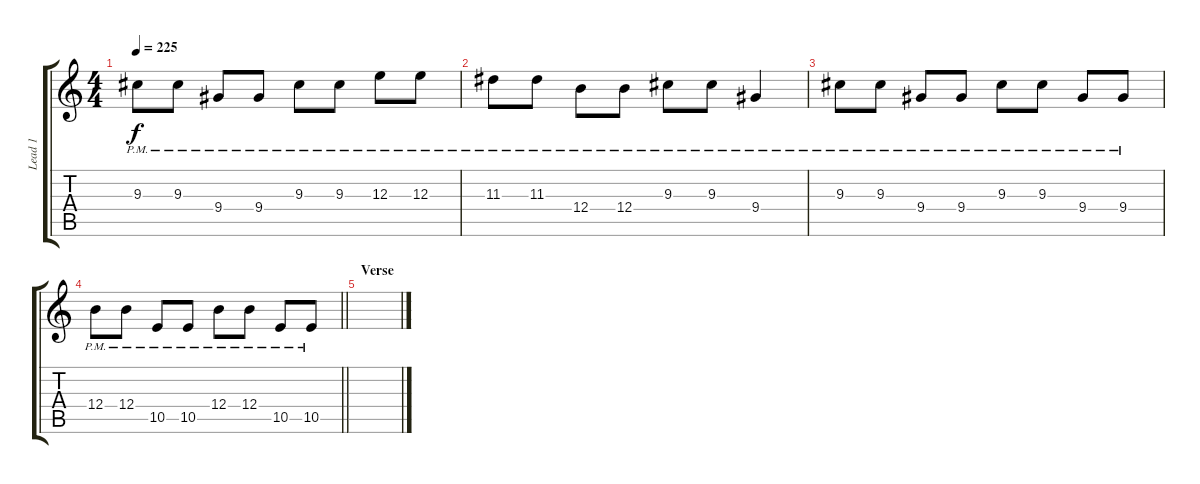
\track ("Lead 1" "Lead 1") {instrument distortionguitar}
\staff {score tabs}
\tuning (Db4 Ab3 E3 B2 Gb2 Db2) {hide}
\ts (4 4)
\tempo 225
\clef g2
\ks c
9.3{pm}.8{dy f} 9.3{pm}.8 9.4{pm}.8 9.4{pm}.8 9.3{pm}.8 9.3{pm}.8 12.3{pm}.8 12.3{pm}.8 |
11.3{pm}.8 11.3{pm}.8 12.4{pm}.8 12.4{pm}.8 9.3{pm}.8 9.3{pm}.8 9.4{pm}.4 |
9.3{pm}.8 9.3{pm}.8 9.4{pm}.8 9.4{pm}.8 9.3{pm}.8 9.3{pm}.8 9.4{pm}.8 9.4{pm}.8 |
\barLineRight lightlight
12.4{pm}.8 12.4{pm}.8 10.5{pm}.8 10.5{pm}.8 12.4{pm}.8 12.4{pm}.8 10.5{pm}.8 10.5{pm}.8 |
\section ("" "Verse")
